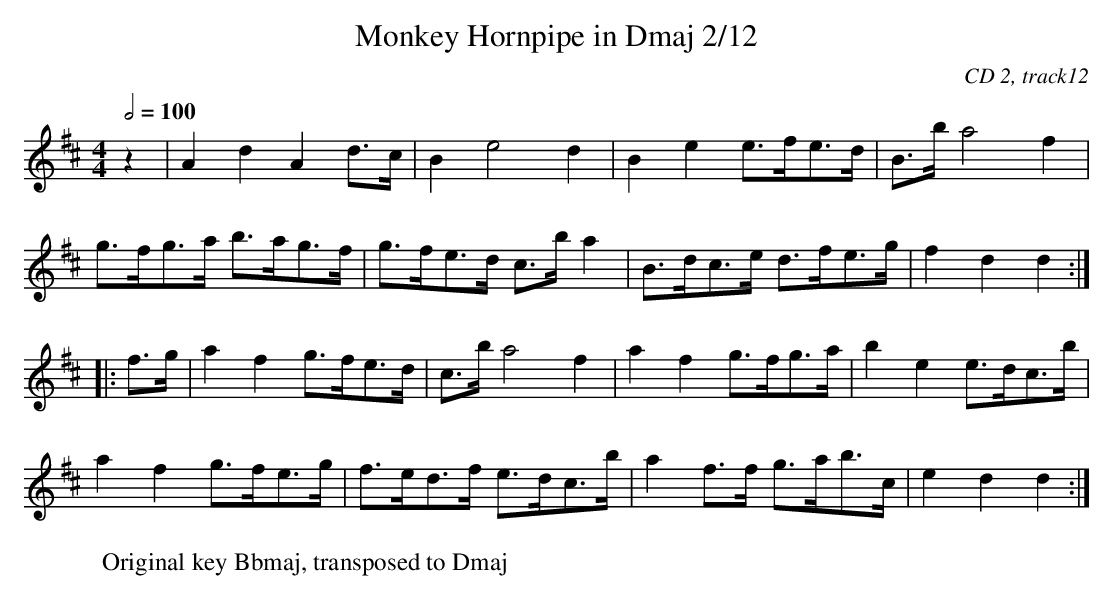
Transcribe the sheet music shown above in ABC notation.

X:1
T:Monkey Hornpipe in Dmaj 2/12
C:CD 2, track12
M:4/4
L:1/8
Q:1/2=100
W:Original key Bbmaj, transposed to Dmaj
K:Dmaj
z2|A2d2 A2d>c|B2e4d2|B2e2e>fe>d|B>ba4f2|
g>fg>a b>ag>f|g>fe>d c>ba2|B>dc>e d>fe>g|f2d2 d2:|
|:f>g|a2f2 g>fe>d|c>b a4 f2|a2f2 g>fg>a|b2e2 e>dc>b|
a2f2 g>fe>g|f>ed>f e>dc>b|a2f>f g>ab>c|e2d2 d2:|
